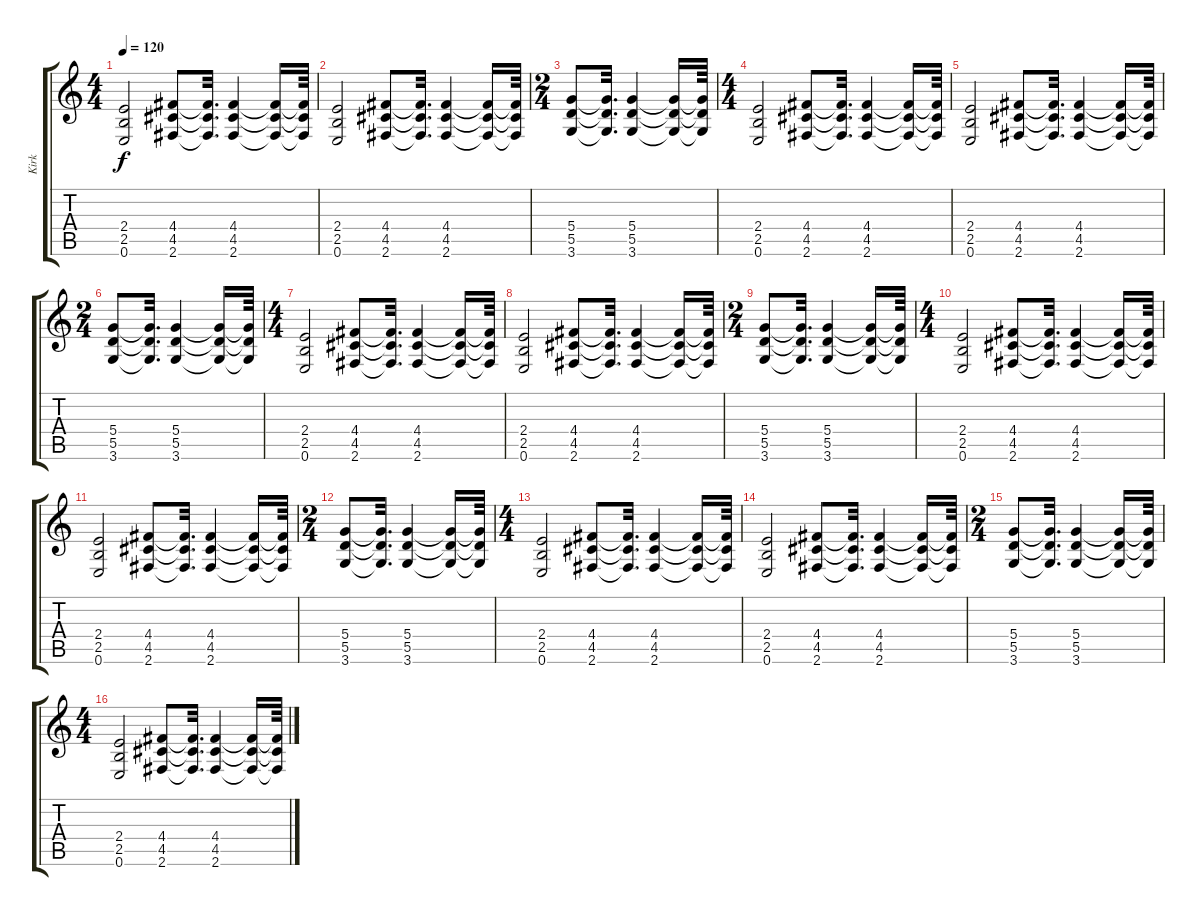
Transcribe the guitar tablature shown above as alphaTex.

\track ("Kirk" "Kirk") {instrument distortionguitar}
\staff {score tabs}
\tuning (E4 B3 G3 D3 A2 E2) {hide}
\ts (4 4)
\tempo 120
\clef g2
\ks c
(2.4 2.5 0.6).2{dy f} (4.4 4.5 2.6).8 (4.4{t} 4.5{t} 2.6{t}).32{d} (4.4 4.5 2.6).4 (4.4{t} 4.5{t} 2.6{t}).16 (4.4{t} 4.5{t} 2.6{t}).64 |
(2.4 2.5 0.6).2 (4.4 4.5 2.6).8 (4.4{t} 4.5{t} 2.6{t}).32{d} (4.4 4.5 2.6).4 (4.4{t} 4.5{t} 2.6{t}).16 (4.4{t} 4.5{t} 2.6{t}).64 |
\ts (2 4)
(5.4 5.5 3.6).8 (5.4{t} 5.5{t} 3.6{t}).32{d} (5.4 5.5 3.6).4 (5.4{t} 5.5{t} 3.6{t}).16 (5.4{t} 5.5{t} 3.6{t}).64 |
\ts (4 4)
(2.4 2.5 0.6).2 (4.4 4.5 2.6).8 (4.4{t} 4.5{t} 2.6{t}).32{d} (4.4 4.5 2.6).4 (4.4{t} 4.5{t} 2.6{t}).16 (4.4{t} 4.5{t} 2.6{t}).64 |
(2.4 2.5 0.6).2 (4.4 4.5 2.6).8 (4.4{t} 4.5{t} 2.6{t}).32{d} (4.4 4.5 2.6).4 (4.4{t} 4.5{t} 2.6{t}).16 (4.4{t} 4.5{t} 2.6{t}).64 |
\ts (2 4)
(5.4 5.5 3.6).8 (5.4{t} 5.5{t} 3.6{t}).32{d} (5.4 5.5 3.6).4 (5.4{t} 5.5{t} 3.6{t}).16 (5.4{t} 5.5{t} 3.6{t}).64 |
\ts (4 4)
(2.4 2.5 0.6).2 (4.4 4.5 2.6).8 (4.4{t} 4.5{t} 2.6{t}).32{d} (4.4 4.5 2.6).4 (4.4{t} 4.5{t} 2.6{t}).16 (4.4{t} 4.5{t} 2.6{t}).64 |
(2.4 2.5 0.6).2 (4.4 4.5 2.6).8 (4.4{t} 4.5{t} 2.6{t}).32{d} (4.4 4.5 2.6).4 (4.4{t} 4.5{t} 2.6{t}).16 (4.4{t} 4.5{t} 2.6{t}).64 |
\ts (2 4)
(5.4 5.5 3.6).8 (5.4{t} 5.5{t} 3.6{t}).32{d} (5.4 5.5 3.6).4 (5.4{t} 5.5{t} 3.6{t}).16 (5.4{t} 5.5{t} 3.6{t}).64 |
\ts (4 4)
(2.4 2.5 0.6).2 (4.4 4.5 2.6).8 (4.4{t} 4.5{t} 2.6{t}).32{d} (4.4 4.5 2.6).4 (4.4{t} 4.5{t} 2.6{t}).16 (4.4{t} 4.5{t} 2.6{t}).64 |
(2.4 2.5 0.6).2 (4.4 4.5 2.6).8 (4.4{t} 4.5{t} 2.6{t}).32{d} (4.4 4.5 2.6).4 (4.4{t} 4.5{t} 2.6{t}).16 (4.4{t} 4.5{t} 2.6{t}).64 |
\ts (2 4)
(5.4 5.5 3.6).8 (5.4{t} 5.5{t} 3.6{t}).32{d} (5.4 5.5 3.6).4 (5.4{t} 5.5{t} 3.6{t}).16 (5.4{t} 5.5{t} 3.6{t}).64 |
\ts (4 4)
(2.4 2.5 0.6).2 (4.4 4.5 2.6).8 (4.4{t} 4.5{t} 2.6{t}).32{d} (4.4 4.5 2.6).4 (4.4{t} 4.5{t} 2.6{t}).16 (4.4{t} 4.5{t} 2.6{t}).64 |
(2.4 2.5 0.6).2 (4.4 4.5 2.6).8 (4.4{t} 4.5{t} 2.6{t}).32{d} (4.4 4.5 2.6).4 (4.4{t} 4.5{t} 2.6{t}).16 (4.4{t} 4.5{t} 2.6{t}).64 |
\ts (2 4)
(5.4 5.5 3.6).8 (5.4{t} 5.5{t} 3.6{t}).32{d} (5.4 5.5 3.6).4 (5.4{t} 5.5{t} 3.6{t}).16 (5.4{t} 5.5{t} 3.6{t}).64 |
\ts (4 4)
(2.4 2.5 0.6).2 (4.4 4.5 2.6).8 (4.4{t} 4.5{t} 2.6{t}).32{d} (4.4 4.5 2.6).4 (4.4{t} 4.5{t} 2.6{t}).16 (4.4{t} 4.5{t} 2.6{t}).64
